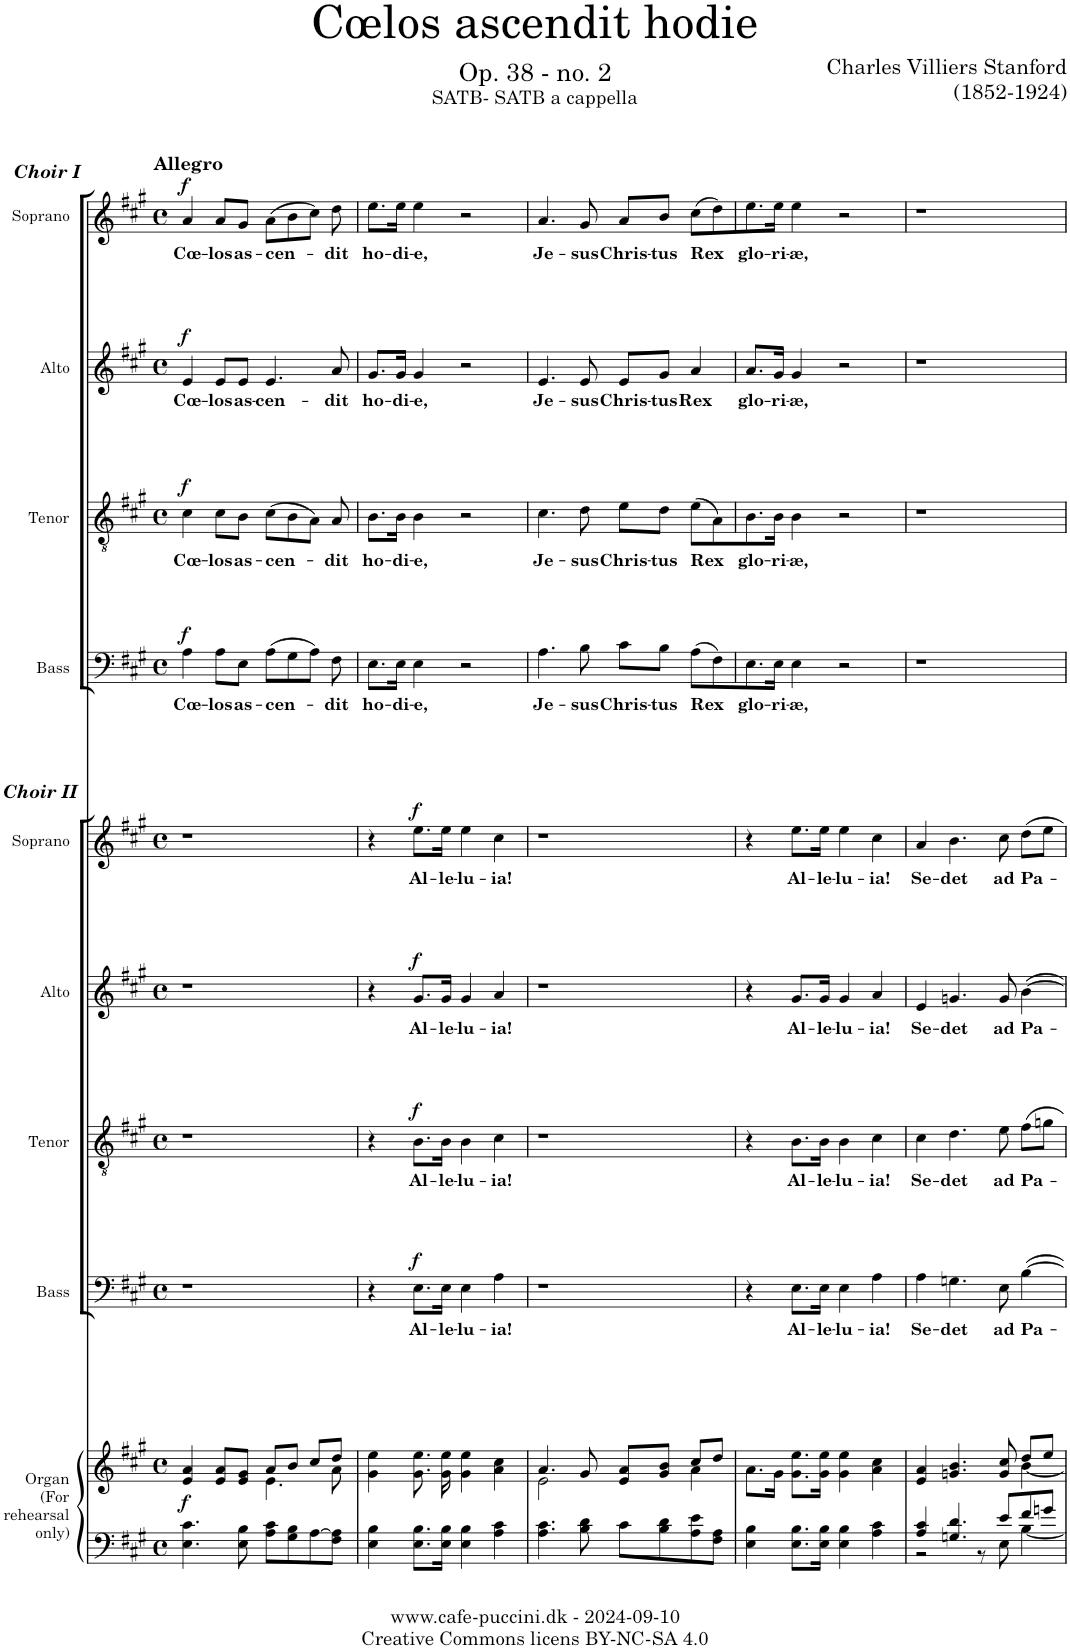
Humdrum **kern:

**kern	**kern	**dynam	**kern	**text	**dynam	**kern	**text	**dynam	**kern	**text	**dynam	**kern	**text	**dynam	**kern	**text	**dynam	**kern	**text	**dynam	**kern	**text	**dynam	**kern	**text	**dynam
*part9	*part9	*part9	*part8	*part8	*part8	*part7	*part7	*part7	*part6	*part6	*part6	*part5	*part5	*part5	*part4	*part4	*part4	*part3	*part3	*part3	*part2	*part2	*part2	*part1	*part1	*part1
*staff10	*staff9	*staff9/10	*staff8	*staff8	*staff8	*staff7	*staff7	*staff7	*staff6	*staff6	*staff6	*staff5	*staff5	*staff5	*staff4	*staff4	*staff4	*staff3	*staff3	*staff3	*staff2	*staff2	*staff2	*staff1	*staff1	*staff1
*I"Organ (For  rehearsal only)	*	*	*I"Bass	*	*	*I"Tenor	*	*	*I"Alto	*	*	*I"Soprano	*	*	*I"Bass	*	*	*I"Tenor	*	*	*I"Alto	*	*	*I"Soprano	*	*
*I'Org.	*	*	*I'B.	*	*	*I'T.	*	*	*I'A.	*	*	*I'S.	*	*	*I'B.	*	*	*I'T.	*	*	*I'A.	*	*	*I'S.	*	*
*clefF4	*clefG2	*	*clefF4	*	*	*clefGv2	*	*	*clefG2	*	*	*clefG2	*	*	*clefF4	*	*	*clefGv2	*	*	*clefG2	*	*	*clefG2	*	*
*k[f#c#g#]	*k[f#c#g#]	*	*k[f#c#g#]	*	*	*k[f#c#g#]	*	*	*k[f#c#g#]	*	*	*k[f#c#g#]	*	*	*k[f#c#g#]	*	*	*k[f#c#g#]	*	*	*k[f#c#g#]	*	*	*k[f#c#g#]	*	*
*M4/4	*M4/4	*	*M4/4	*	*	*M4/4	*	*	*M4/4	*	*	*M4/4	*	*	*M4/4	*	*	*M4/4	*	*	*M4/4	*	*	*M4/4	*	*
*met(c)	*met(c)	*	*met(c)	*	*	*met(c)	*	*	*met(c)	*	*	*met(c)	*	*	*met(c)	*	*	*met(c)	*	*	*met(c)	*	*	*met(c)	*	*
=1	=1	=1	=1	=1	=1	=1	=1	=1	=1	=1	=1	=1	=1	=1	=1	=1	=1	=1	=1	=1	=1	=1	=1	=1	=1	=1
*	*^	*	*	*	*	*	*	*	*	*	*	*	*	*	*	*	*	*	*	*	*	*	*	*	*	*
!	!	!	!	!	!	!	!	!	!	!	!	!	!	!	!	!	!	!	!	!	!	!	!	!	!LO:TX:a:B:t=Allegro	!	!
!	!	!	!	!	!	!	!	!	!	!	!	!	!	!	!	!	!	!	!	!	!	!	!	!	!LO:TX:a:Bi:t=Choir I	!	!
!	!	!	!	!	!	!	!	!	!	!	!	!	!LO:TX:a:Bi:t=Choir II	!	!	!	!	!	!	!	!	!	!	!	!	!	!
!	!	!	!LO:DY:b	!	!	!	!	!	!	!	!	!	!	!	!	!	!LO:LY:b	!LO:DY:a	!	!LO:LY:b	!LO:DY:a	!	!LO:LY:b	!LO:DY:a	!	!LO:LY:b	!LO:DY:a
4.E\ 4.c#\	4e/ 4a/	2ryy	f	1r	.	.	1r	.	.	1r	.	.	1r	.	.	4A\	Cœ-	f	4c#\	Cœ-	f	4e/	Cœ-	f	4a/	Cœ-	f
!	!	!	!	!	!	!	!	!	!	!	!	!	!	!	!	!	!LO:LY:b	!	!	!LO:LY:b	!	!	!LO:LY:b	!	!	!LO:LY:b	!
.	8e/ 8a/L	.	.	.	.	.	.	.	.	.	.	.	.	.	.	8A\L	-los	.	8c#\L	-los	.	8e/L	-los	.	8a/L	-los	.
!	!	!	!	!	!	!	!	!	!	!	!	!	!	!	!	!	!LO:LY:b	!	!	!LO:LY:b	!	!	!LO:LY:b	!	!	!LO:LY:b	!
8E\ 8B\	8e/ 8g#/J	.	.	.	.	.	.	.	.	.	.	.	.	.	.	8E\J	as-	.	8B\J	as-	.	8e/J	as-	.	8g#/J	as-	.
!	!	!	!	!	!	!	!	!	!	!	!	!	!	!	!	!	!LO:LY:b	!	!	!LO:LY:b	!	!	!LO:LY:b	!	!	!LO:LY:b	!
8A\ 8c#\L	8a/L	4.e\	.	.	.	.	.	.	.	.	.	.	.	.	.	(8A\L	-cen-	.	(8c#\L	-cen-	.	4.e/	-cen-	.	(8a\L	-cen-	.
8G#\ 8B\	8b/J	.	.	.	.	.	.	.	.	.	.	.	.	.	.	8G#\	.	.	8B\	.	.	.	.	.	8b\	.	.
[8A\	8cc#/L	.	.	.	.	.	.	.	.	.	.	.	.	.	.	8A\J)	.	.	8A\J)	.	.	.	.	.	8cc#\J)	.	.
!	!	!	!	!	!	!	!	!	!	!	!	!	!	!	!	!	!LO:LY:b	!	!	!LO:LY:b	!	!	!LO:LY:b	!	!	!LO:LY:b	!
8F#\ 8A\]J	8dd/J	8a\	.	.	.	.	.	.	.	.	.	.	.	.	.	8F#\	-dit	.	8A/	-dit	.	8a/	-dit	.	8dd\	-dit	.
=2	=2	=2	=2	=2	=2	=2	=2	=2	=2	=2	=2	=2	=2	=2	=2	=2	=2	=2	=2	=2	=2	=2	=2	=2	=2	=2	=2
!	!	!	!	!	!	!	!	!	!	!	!	!	!	!	!	!	!LO:LY:b	!	!	!LO:LY:b	!	!	!LO:LY:b	!	!	!LO:LY:b	!
*	*v	*v	*	*	*	*	*	*	*	*	*	*	*	*	*	*	*	*	*	*	*	*	*	*	*	*	*
4E\ 4B\	4g#\ 4ee\	.	4r	.	.	4r	.	.	4r	.	.	4r	.	.	8.E\L	ho-	.	8.B\L	ho-	.	8.g#/L	ho-	.	8.ee\L	ho-	.
!	!	!	!	!	!	!	!	!	!	!	!	!	!	!	!	!LO:LY:b	!	!	!LO:LY:b	!	!	!LO:LY:b	!	!	!LO:LY:b	!
.	.	.	.	.	.	.	.	.	.	.	.	.	.	.	16E\Jk	-di-	.	16B\Jk	-di-	.	16g#/Jk	-di-	.	16ee\Jk	-di-	.
!	!	!	!	!LO:LY:b	!LO:DY:a	!	!LO:LY:b	!LO:DY:a	!	!LO:LY:b	!LO:DY:a	!	!LO:LY:b	!LO:DY:a	!	!LO:LY:b	!	!	!LO:LY:b	!	!	!LO:LY:b	!	!	!LO:LY:b	!
8.E\ 8.B\L	8.g#\ 8.ee\	.	8.E\L	Al-	f	8.B\L	Al-	f	8.g#/L	Al-	f	8.ee\L	Al-	f	4E\	-e,	.	4B\	-e,	.	4g#/	-e,	.	4ee\	-e,	.
!	!	!	!	!LO:LY:b	!	!	!LO:LY:b	!	!	!LO:LY:b	!	!	!LO:LY:b	!	!	!	!	!	!	!	!	!	!	!	!	!
16E\ 16B\Jk	16g#\ 16ee\	.	16E\Jk	-le-	.	16B\Jk	-le-	.	16g#/Jk	-le-	.	16ee\Jk	-le-	.	.	.	.	.	.	.	.	.	.	.	.	.
!	!	!	!	!LO:LY:b	!	!	!LO:LY:b	!	!	!LO:LY:b	!	!	!LO:LY:b	!	!	!	!	!	!	!	!	!	!	!	!	!
4E\ 4B\	4g#\ 4ee\	.	4E\	-lu-	.	4B\	-lu-	.	4g#/	-lu-	.	4ee\	-lu-	.	2r	.	.	2r	.	.	2r	.	.	2r	.	.
!	!	!	!	!LO:LY:b	!	!	!LO:LY:b	!	!	!LO:LY:b	!	!	!LO:LY:b	!	!	!	!	!	!	!	!	!	!	!	!	!
4A\ 4c#\	4a\ 4cc#\	.	4A\	-ia!	.	4c#\	-ia!	.	4a/	-ia!	.	4cc#\	-ia!	.	.	.	.	.	.	.	.	.	.	.	.	.
=3	=3	=3	=3	=3	=3	=3	=3	=3	=3	=3	=3	=3	=3	=3	=3	=3	=3	=3	=3	=3	=3	=3	=3	=3	=3	=3
*	*^	*	*	*	*	*	*	*	*	*	*	*	*	*	*	*	*	*	*	*	*	*	*	*	*	*
!	!	!	!	!	!	!	!	!	!	!	!	!	!	!	!	!	!LO:LY:b	!	!	!LO:LY:b	!	!	!LO:LY:b	!	!	!LO:LY:b	!
4.A\ 4.c#\	4.a/	2e\	.	1r	.	.	1r	.	.	1r	.	.	1r	.	.	4.A\	Je-	.	4.c#\	Je-	.	4.e/	Je-	.	4.a/	Je-	.
!	!	!	!	!	!	!	!	!	!	!	!	!	!	!	!	!	!LO:LY:b	!	!	!LO:LY:b	!	!	!LO:LY:b	!	!	!LO:LY:b	!
8B\ 8d\	8g#/	.	.	.	.	.	.	.	.	.	.	.	.	.	.	8B\	-sus	.	8d\	-sus	.	8e/	-sus	.	8g#/	-sus	.
!	!	!	!	!	!	!	!	!	!	!	!	!	!	!	!	!	!LO:LY:b	!	!	!LO:LY:b	!	!	!LO:LY:b	!	!	!LO:LY:b	!
8c#\L	8e/ 8a/L	4ryy	.	.	.	.	.	.	.	.	.	.	.	.	.	8c#\L	Chris-	.	8e\L	Chris-	.	8e/L	Chris-	.	8a/L	Chris-	.
!	!	!	!	!	!	!	!	!	!	!	!	!	!	!	!	!	!LO:LY:b	!	!	!LO:LY:b	!	!	!LO:LY:b	!	!	!LO:LY:b	!
8B\ 8d\	8g#/ 8b/J	.	.	.	.	.	.	.	.	.	.	.	.	.	.	8B\J	-tus	.	8d\J	-tus	.	8g#/J	-tus	.	8b/J	-tus	.
!	!	!	!	!	!	!	!	!	!	!	!	!	!	!	!	!	!LO:LY:b	!	!	!LO:LY:b	!	!	!LO:LY:b	!	!	!LO:LY:b	!
8A\ 8e\	8cc#/L	4a\	.	.	.	.	.	.	.	.	.	.	.	.	.	(8A\L	Rex	.	(8e\L	Rex	.	4a/	Rex	.	(8cc#\L	Rex	.
8F#\ 8A\J	8dd/J	.	.	.	.	.	.	.	.	.	.	.	.	.	.	8F#\)	.	.	8A\)	.	.	.	.	.	8dd\)	.	.
=4	=4	=4	=4	=4	=4	=4	=4	=4	=4	=4	=4	=4	=4	=4	=4	=4	=4	=4	=4	=4	=4	=4	=4	=4	=4	=4	=4
!	!	!	!	!	!	!	!	!	!	!	!	!	!	!	!	!	!LO:LY:b	!	!	!LO:LY:b	!	!	!LO:LY:b	!	!	!LO:LY:b	!
4E\ 4B\	1ryy	8.a\L	.	4r	.	.	4r	.	.	4r	.	.	4r	.	.	8.E\	glo-	.	8.B\	glo-	.	8.a/L	glo-	.	8.ee\	glo-	.
!	!	!	!	!	!	!	!	!	!	!	!	!	!	!	!	!	!LO:LY:b	!	!	!LO:LY:b	!	!	!LO:LY:b	!	!	!LO:LY:b	!
.	.	16g#\Jk	.	.	.	.	.	.	.	.	.	.	.	.	.	16E\Jk	-ri-	.	16B\Jk	-ri-	.	16g#/Jk	-ri-	.	16ee\Jk	-ri-	.
!	!	!	!	!	!LO:LY:b	!	!	!LO:LY:b	!	!	!LO:LY:b	!	!	!LO:LY:b	!	!	!LO:LY:b	!	!	!LO:LY:b	!	!	!LO:LY:b	!	!	!LO:LY:b	!
8.E\ 8.B\L	.	8.g#\ 8.ee\L	.	8.E\L	Al-	.	8.B\L	Al-	.	8.g#/L	Al-	.	8.ee\L	Al-	.	4E\	-æ,	.	4B\	-æ,	.	4g#/	-æ,	.	4ee\	-æ,	.
!	!	!	!	!	!LO:LY:b	!	!	!LO:LY:b	!	!	!LO:LY:b	!	!	!LO:LY:b	!	!	!	!	!	!	!	!	!	!	!	!	!
16E\ 16B\Jk	.	16g#\ 16ee\Jk	.	16E\Jk	-le-	.	16B\Jk	-le-	.	16g#/Jk	-le-	.	16ee\Jk	-le-	.	.	.	.	.	.	.	.	.	.	.	.	.
!	!	!	!	!	!LO:LY:b	!	!	!LO:LY:b	!	!	!LO:LY:b	!	!	!LO:LY:b	!	!	!	!	!	!	!	!	!	!	!	!	!
4E\ 4B\	.	4g#\ 4ee\	.	4E\	-lu-	.	4B\	-lu-	.	4g#/	-lu-	.	4ee\	-lu-	.	2r	.	.	2r	.	.	2r	.	.	2r	.	.
!	!	!	!	!	!LO:LY:b	!	!	!LO:LY:b	!	!	!LO:LY:b	!	!	!LO:LY:b	!	!	!	!	!	!	!	!	!	!	!	!	!
4A\ 4c#\	.	4a\ 4cc#\	.	4A\	-ia!	.	4c#\	-ia!	.	4a/	-ia!	.	4cc#\	-ia!	.	.	.	.	.	.	.	.	.	.	.	.	.
=5	=5	=5	=5	=5	=5	=5	=5	=5	=5	=5	=5	=5	=5	=5	=5	=5	=5	=5	=5	=5	=5	=5	=5	=5	=5	=5	=5
*^	*	*	*	*	*	*	*	*	*	*	*	*	*	*	*	*	*	*	*	*	*	*	*	*	*	*	*
!	!	!	!	!	!	!LO:LY:b	!	!	!LO:LY:b	!	!	!LO:LY:b	!	!	!LO:LY:b	!	!	!	!	!	!	!	!	!	!	!	!	!
4A/ 4c#/	2r	4e/ 4a/	2ryy	.	4A\	Se-	.	4c#\	Se-	.	4e/	Se-	.	4a/	Se-	.	1r	.	.	1r	.	.	1r	.	.	1r	.	.
!	!	!	!	!	!	!LO:LY:b	!	!	!LO:LY:b	!	!	!LO:LY:b	!	!	!LO:LY:b	!	!	!	!	!	!	!	!	!	!	!	!	!
4.Gn/ 4.d/	.	4.gn/ 4.b/	.	.	4.Gn\	-det	.	4.d\	-det	.	4.gn/	-det	.	4.b\	-det	.	.	.	.	.	.	.	.	.	.	.	.	.
.	8r	.	4ryy	.	.	.	.	.	.	.	.	.	.	.	.	.	.	.	.	.	.	.	.	.	.	.	.	.
!	!	!	!	!	!	!LO:LY:b	!	!	!LO:LY:b	!	!	!LO:LY:b	!	!	!LO:LY:b	!	!	!	!	!	!	!	!	!	!	!	!	!
8e/L	8E\	8g/ 8cc#/	.	.	8E\	ad	.	8e\	ad	.	8g/	ad	.	8cc#\	ad	.	.	.	.	.	.	.	.	.	.	.	.	.
!	!	!	!	!	!	!LO:LY:b	!	!	!LO:LY:b	!	!	!LO:LY:b	!	!	!LO:LY:b	!	!	!	!	!	!	!	!	!	!	!	!	!
8f#/	[4B\	8dd/L	[4b\	.	[4B\	Pa-	.	8f#\L	Pa-	.	[4b\	Pa-	.	8dd\L	Pa-	.	.	.	.	.	.	.	.	.	.	.	.	.
8gn/J	.	8ee/J	.	.	.	.	.	8gn\J	.	.	.	.	.	8ee\J	.	.	.	.	.	.	.	.	.	.	.	.	.	.
*v	*v	*	*	*	*	*	*	*	*	*	*	*	*	*	*	*	*	*	*	*	*	*	*	*	*	*	*	*
*	*v	*v	*	*	*	*	*	*	*	*	*	*	*	*	*	*	*	*	*	*	*	*	*	*	*	*	*
=	=	=	=	=	=	=	=	=	=	=	=	=	=	=	=	=	=	=	=	=	=	=	=	=	=	=
*-	*-	*-	*-	*-	*-	*-	*-	*-	*-	*-	*-	*-	*-	*-	*-	*-	*-	*-	*-	*-	*-	*-	*-	*-	*-	*-
